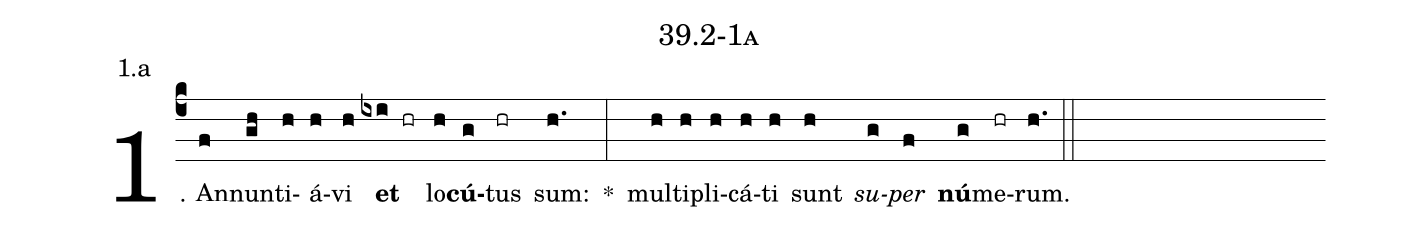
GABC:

name: 39.2-1a;
annotation: 1.a;
%%
(c4)1. An(f)nun(gh)ti(h)á(h)vi(h) <b>et</b>(ixi hr) lo(h)<b>cú</b>(g)tus(hr) sum:(h.) *(:) mul(h)ti(h)pli(h)cá(h)ti(h) sunt(h) <i>su</i>(g)<i>per</i>(f) <b>nú</b>(g)me(hr)rum.(h.) (::)


%E(h) u(h) o(g) u(f) a(g) e.(h.) (::)
